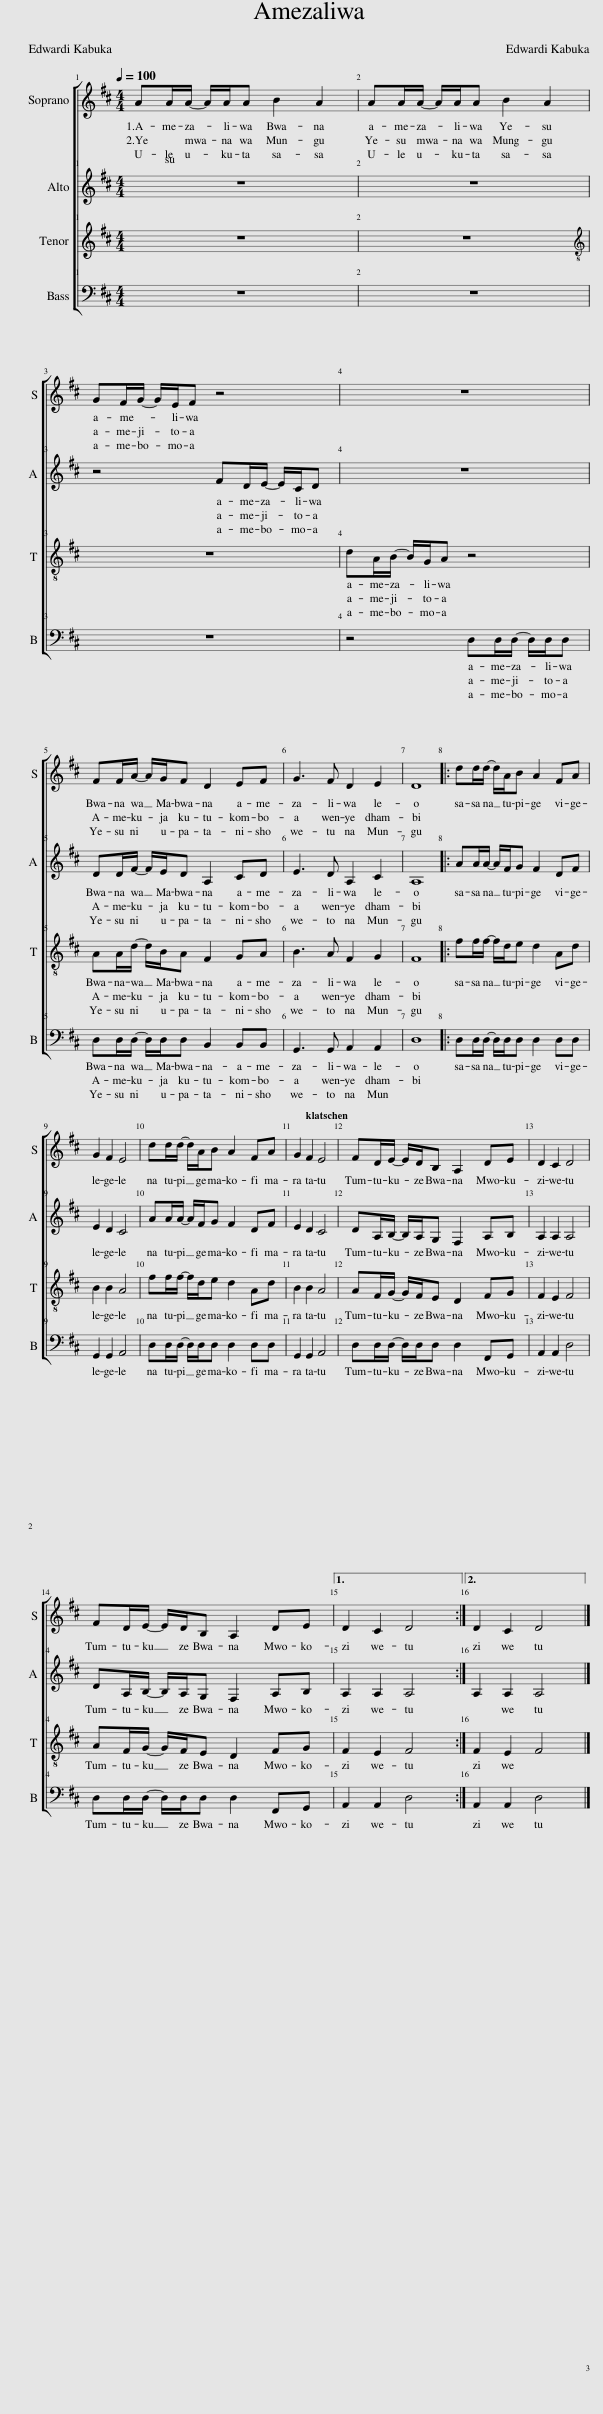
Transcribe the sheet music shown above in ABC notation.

X:1
%%score [ 1 2 3 4 ]
L:1/8
Q:1/4=100
M:4/4
I:linebreak $
K:D
V:1 treble
V:2 treble
V:3 treble
V:4 bass
V:1
 AA/A/- A/A/A B2 A2 | AA/A/- A/A/A B2 A2 |$ GF/G/- G/E/F z4 | z8 |$ FF/A/- A/G/F D2 EF | %5
 G3 F D2 E2 | D8 |: dd/d/- d/A/B A2 FA |$ G2 F2 E4 | dd/d/- d/A/B A2 FA | %10
 G2 F2 E4 | FD/E/- E/D/B, A,2 DE | D2 C2 D4 |$ FD/E/- E/D/B, A,2 DE |1 D2 C2 D4 :|2 %15
 D2 C2 D4 |] %16
V:2
 z8 | z8 |$ z4 FD/E/- E/C/D | z8 |$ DD/F/- F/E/D A,2 CD | %5
 E3 D A,2 C2 | A,8 |: AA/A/- A/F/G F2 DF |$ E2 D2 C4 | AA/A/- A/F/G F2 DF | %10
 E2 D2 C4 | DA,/B,/- B,/A,/G, F,2 A,B, | A,2 A,2 A,4 |$ DA,/B,/- B,/A,/G, F,2 A,B, |1 A,2 A,2 A,4 :|2 %15
 A,2 A,2 A,4 |] %16
V:3
 z8 | z8 |$[K:treble-8] z8 | dA/B/- B/G/A z4 |$ AA/d/- d/B/A F2 GA | %5
 B3 A F2 G2 | F8 |: ff/f/- f/d/e d2 Ad |$ B2 B2 A4 | ff/f/- f/d/e d2 Ad | %10
 B2 B2 A4 | AF/G/- G/F/E D2 FG | F2 E2 F4 |$ AF/G/- G/F/E D2 FG |1 F2 E2 F4 :|2 %15
 F2 E2 F4 |] %16
V:4
 z8 | z8 |$ z8 | z4 D,D,/D,/- D,/D,/D, |$ D,D,/D,/- D,/D,/D, B,,2 B,,B,, | %5
 G,,3 G,, A,,2 A,,2 | D,8 |: D,D,/D,/- D,/D,/D, D,2 D,D, |$ G,,2 G,,2 A,,4 | D,D,/D,/- D,/D,/D, D,2 D,D, | %10
 G,,2 G,,2 A,,4 | D,D,/D,/- D,/D,/D, D,2 F,,G,, | A,,2 A,,2 D,4 |$ D,D,/D,/- D,/D,/D, D,2 F,,G,, |1 A,,2 A,,2 D,4 :|2 %15
 A,,2 A,,2 D,4 |] %16
